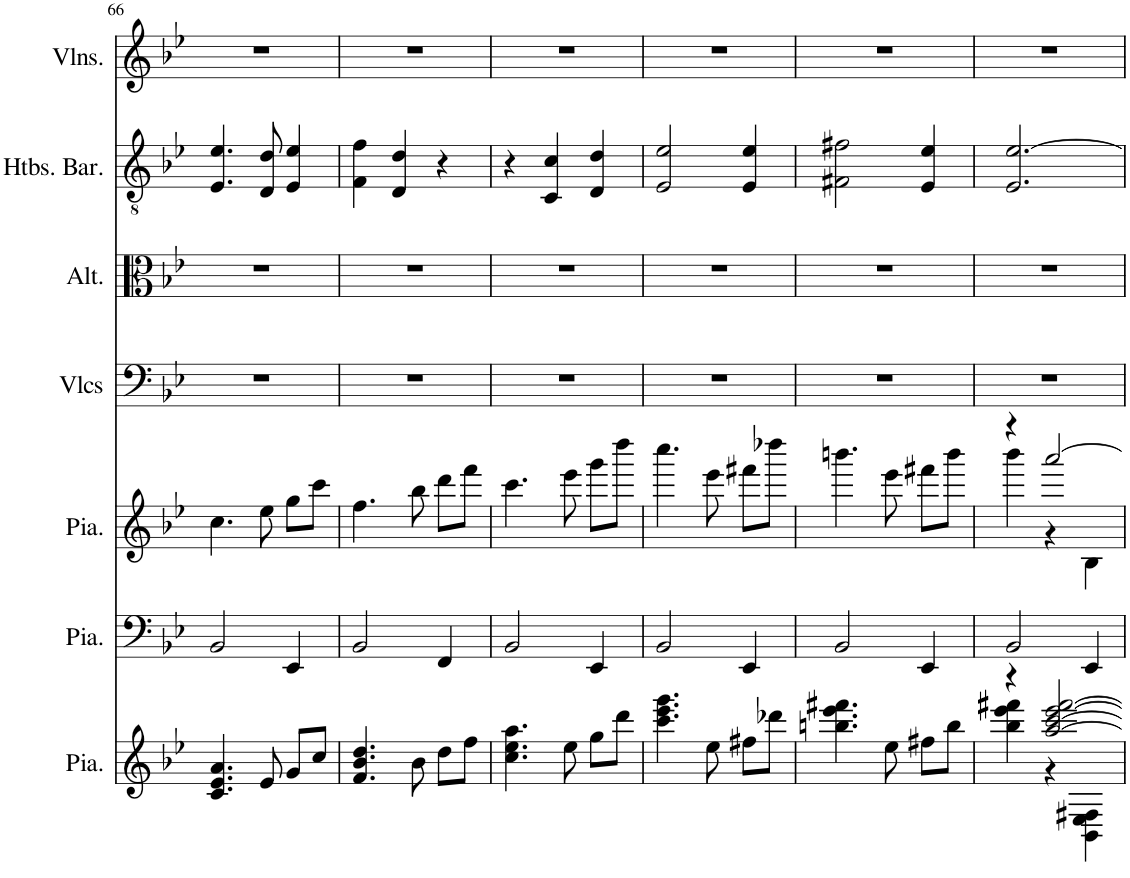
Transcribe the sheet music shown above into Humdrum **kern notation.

**kern	**kern	**kern	**kern	**kern	**kern	**kern
*part7	*part6	*part5	*part4	*part3	*part2	*part1
*staff7	*staff6	*staff5	*staff4	*staff3	*staff2	*staff1
*I"Piano, Organ	*I"Piano, Pedals	*I"Piano, Organ	*I"Violoncelles, Bass	*I"Altos, Tenor	*I"Hautbois Baryton, Alto	*I"Violons, Soprano
*I'Pia.	*I'Pia.	*I'Pia.	*I'Vlcs	*I'Alt.	*I'Htbs. Bar.	*I'Vlns.
!!LO:PB:g=z
*clefG2	*clefF4	*clefG2	*clefF4	*clefC3	*clefGv2	*clefG2
*k[b-e-]	*k[b-e-]	*k[b-e-]	*k[b-e-]	*k[b-e-]	*k[b-e-]	*k[b-e-]
*M3/4	*M3/4	*M3/4	*M3/4	*M3/4	*M3/4	*M3/4
=66	=66	=66	=66	=66	=66	=66
4.c/ 4.e-/ 4.a/	2BB-/	4.cc\	2.r	2.r	4.E-/ 4.e-/	2.r
8e-/	.	8ee-\	.	.	8D/ 8d/	.
8g/L	4EE-/	8gg\L	.	.	4E-/ 4e-/	.
8cc/J	.	8ccc\J	.	.	.	.
=67	=67	=67	=67	=67	=67	=67
4.f/ 4.b-/ 4.dd/	2BB-/	4.ff\	2.r	2.r	4F\ 4f\	2.r
.	.	.	.	.	4D/ 4d/	.
8b-\	.	8bb-\	.	.	.	.
8dd\L	4FF/	8ddd\L	.	.	4r	.
8ff\J	.	8fff\J	.	.	.	.
=68	=68	=68	=68	=68	=68	=68
4.cc\ 4.ee-\ 4.aa\	2BB-/	4.ccc\	2.r	2.r	4r	2.r
.	.	.	.	.	4C/ 4c/	.
8ee-\	.	8eee-\	.	.	.	.
8gg\L	4EE-/	8ggg\L	.	.	4D/ 4d/	.
8ddd\J	.	8dddd\J	.	.	.	.
=69	=69	=69	=69	=69	=69	=69
4.ccc\ 4.eee-\ 4.ggg\	2BB-/	4.cccc\	2.r	2.r	2E-/ 2e-/	2.r
8ee-\	.	8eee-\	.	.	.	.
8ff#X\L	4EE-/	8fff#X\L	.	.	4E-/ 4e-/	.
8ddd-X\J	.	8dddd-X\J	.	.	.	.
=70	=70	=70	=70	=70	=70	=70
4.bbn\ 4.eee-\ 4.fff#X\	2BB-/	4.bbbn\	2.r	2.r	2F#X\ 2f#X\	2.r
8ee-\	.	8eee-\	.	.	.	.
8ff#X\L	4EE-/	8fff#X\L	.	.	4E-/ 4e-/	.
8bb\J	.	8bbb\J	.	.	.	.
=71	=71	=71	=71	=71	=71	=71
*^	*	*^	*	*	*	*
4r	4bb-\ 4eee-\ 4fff#X\	2BB-/	4r	4bbb-\	2.r	2.r	2.E-/ [2.e-/	2.r
[2aa/ [2ccc/ [2eee-/ [2fff#/	4r	.	[2aaa/	4r	.	.	.	.
.	4BB-\ 4E-\ 4F#X\	4EE-/	.	4B-\	.	.	.	.
*v	*v	*	*v	*v	*	*	*	*
=	=	=	=	=	=	=
*-	*-	*-	*-	*-	*-	*-
